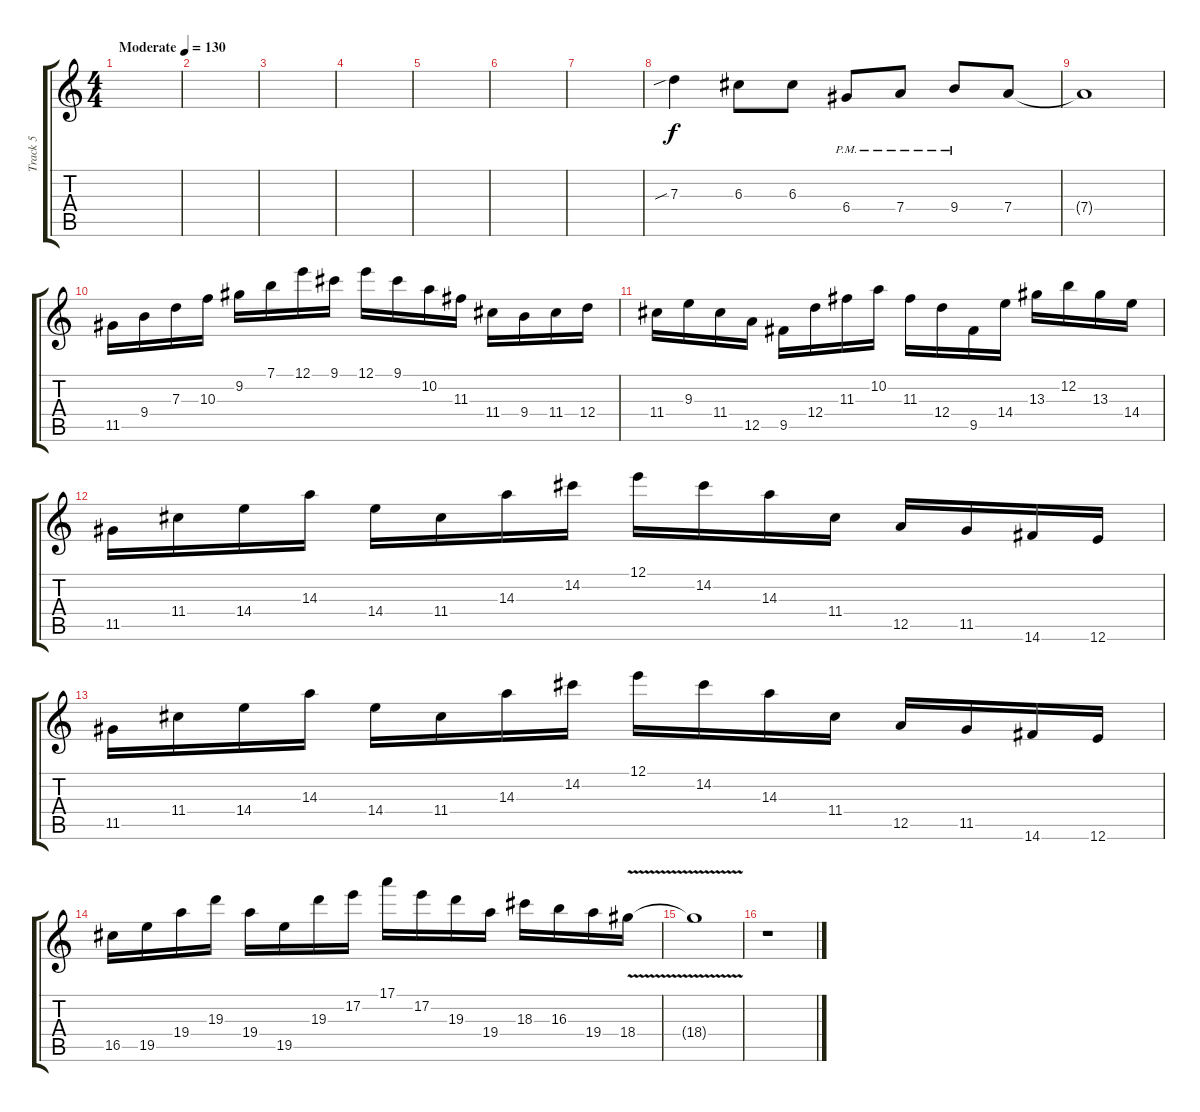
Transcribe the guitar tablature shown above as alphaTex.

\track ("Track 5" "Track 5") {instrument overdrivenguitar}
\staff {score tabs}
\tuning (E4 B3 G3 D3 A2 E2) {hide}
\ts (4 4)
\tempo (130 "Moderate")
\clef g2
\ks c
|
|
|
|
|
|
|
7.3{sib}.4 6.3.8 6.3.8 6.4{pm}.8 7.4{pm}.8 9.4{pm}.8 7.4.8 |
7.4{t}.1 |
11.5.16 9.4.16 7.3.16 10.3.16 9.2.16 7.1.16 12.1.16 9.1.16 12.1.16 9.1.16 10.2.16 11.3.16 11.4.16 9.4.16 11.4.16 12.4.16 |
11.4.16 9.3.16 11.4.16 12.5.16 9.5.16 12.4.16 11.3.16 10.2.16 11.3.16 12.4.16 9.5.16 14.4.16 13.3.16 12.2.16 13.3.16 14.4.16 |
11.5.16 11.4.16 14.4.16 14.3.16 14.4.16 11.4.16 14.3.16 14.2.16 12.1.16 14.2.16 14.3.16 11.4.16 12.5.16 11.5.16 14.6.16 12.6.16 |
11.5.16 11.4.16 14.4.16 14.3.16 14.4.16 11.4.16 14.3.16 14.2.16 12.1.16 14.2.16 14.3.16 11.4.16 12.5.16 11.5.16 14.6.16 12.6.16 |
16.5.16 19.5.16 19.4.16 19.3.16 19.4.16 19.5.16 19.3.16 17.2.16 17.1.16 17.2.16 19.3.16 19.4.16 18.3.16 16.3.16 19.4.16 18.4{v}.16 |
18.4{t}.1 |
r.1
